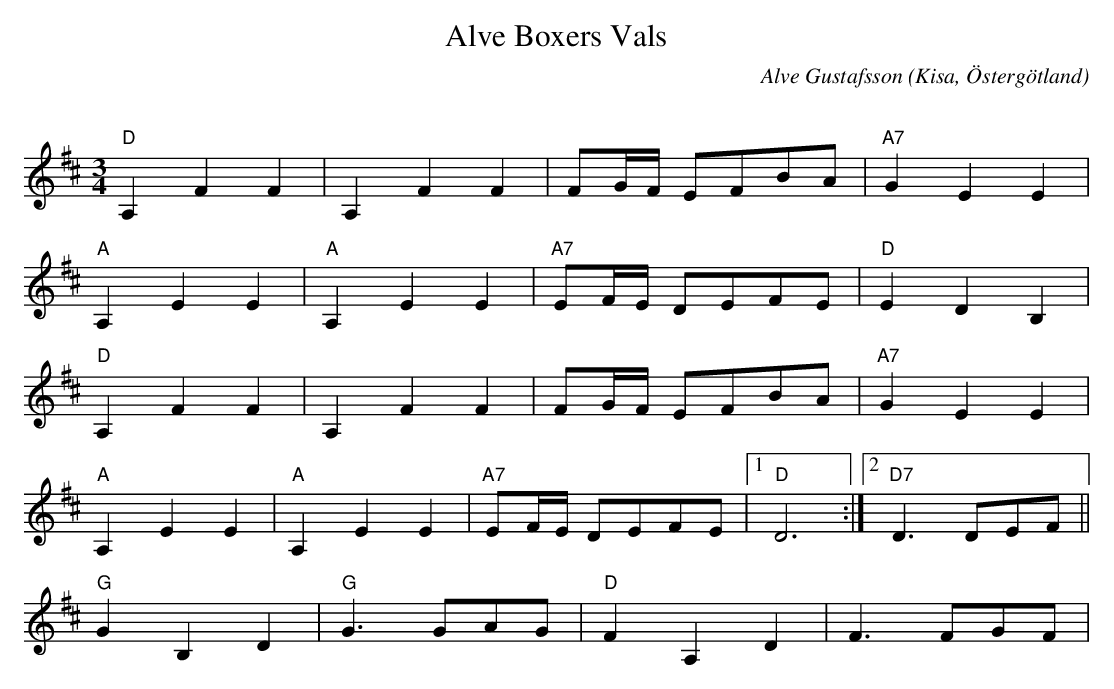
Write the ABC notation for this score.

X:1
T:Alve Boxers Vals
C:Alve Gustafsson
O:Kisa, Östergötland
Q:140
M:3/4
L:1/8
K:D
"D"A,2F2F2|A,2F2F2|FG/F/ EFBA |"A7" G2E2E2|
"A" A,2E2E2 |"A" A,2E2E2|"A7" EF/E/ DEFE |"D" E2D2B,2 |
"D"A,2F2F2|A,2F2F2|FG/F/ EFBA |"A7" G2E2E2|
"A" A,2E2E2 |"A" A,2E2E2|"A7" EF/E/ DEFE |1"D" D6 :|2 "D7" D3 DEF ||
"G" G2B,2D2 |"G" G3 GAG | "D" F2A,2D2 | F3 FGF |
